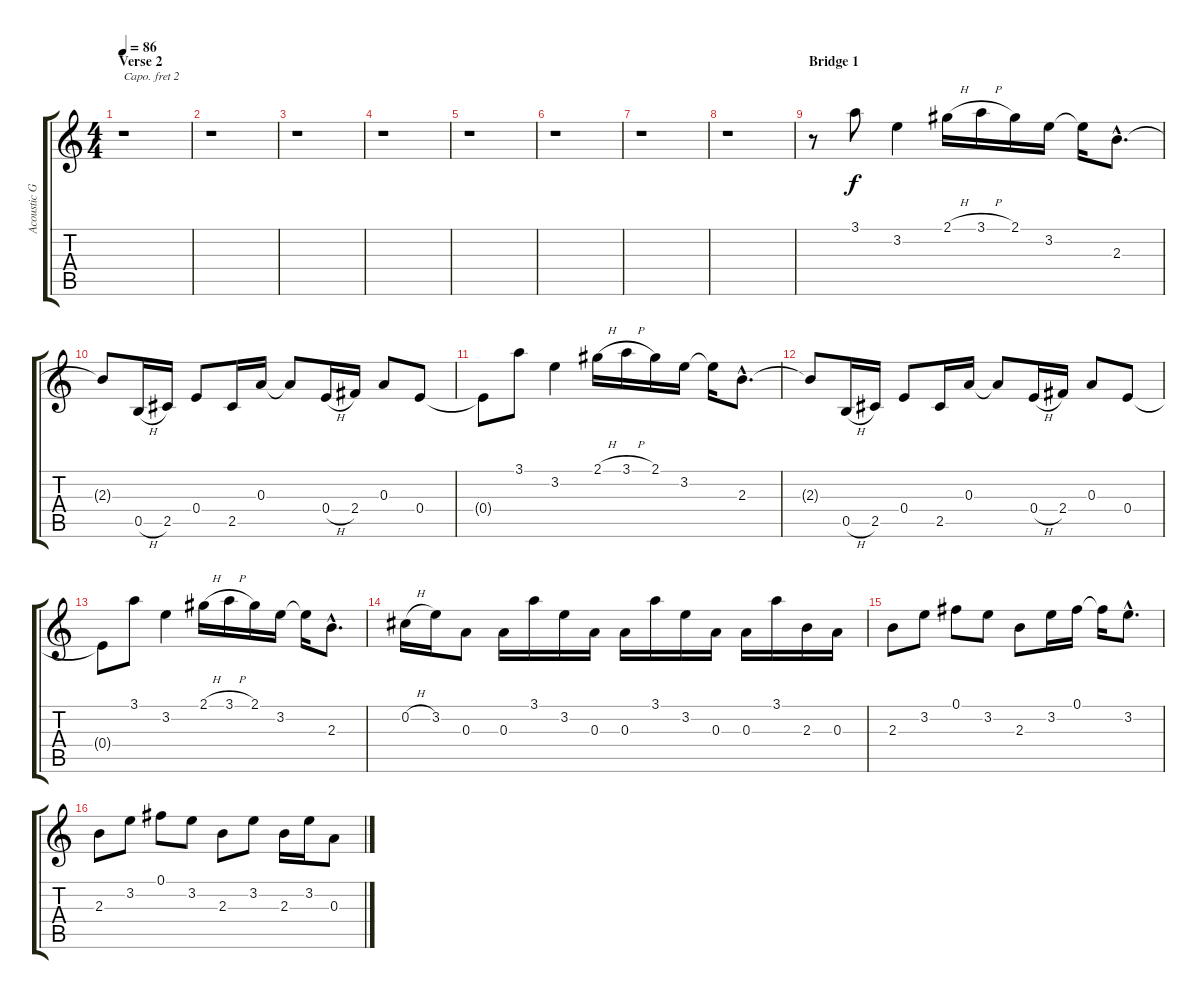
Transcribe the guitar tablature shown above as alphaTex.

\track ("Acoustic Guitar 1" "Acoustic G") {instrument acousticguitarsteel}
\staff {score tabs}
\capo 2
\tuning (E4 B3 G3 D3 A2 E2) {hide}
\ts (4 4)
\section ("" "Verse 2")
\tempo 86
\clef g2
\ks c
r.1{dy f} |
r.1 |
r.1 |
r.1 |
r.1 |
r.1 |
r.1 |
r.1 |
\section ("" "Bridge 1")
r.8 3.1.8 3.2.4 2.1{h}.16 3.1{h}.16 2.1.16 3.2.16 3.2{t}.16 2.3{hac}.8{d} |
2.3{t}.8 0.5{h}.16 2.5.16 0.4.8 2.5.16 0.3.16 0.3{t}.8 0.4{h}.16 2.4.16 0.3.8 0.4.8 |
0.4{t}.8 3.1.8 3.2.4 2.1{h}.16 3.1{h}.16 2.1.16 3.2.16 3.2{t}.16 2.3{hac}.8{d} |
2.3{t}.8 0.5{h}.16 2.5.16 0.4.8 2.5.16 0.3.16 0.3{t}.8 0.4{h}.16 2.4.16 0.3.8 0.4.8 |
0.4{t}.8 3.1.8 3.2.4 2.1{h}.16 3.1{h}.16 2.1.16 3.2.16 3.2{t}.16 2.3{hac}.8{d} |
0.2{h}.16 3.2.16 0.3.8 0.3.16 3.1.16 3.2.16 0.3.16 0.3.16 3.1.16 3.2.16 0.3.16 0.3.16 3.1.16 2.3.16 0.3.16 |
2.3.8 3.2.8 0.1.8 3.2.8 2.3.8 3.2.16 0.1.16 0.1{t}.16 3.2{hac}.8{d} |
2.3.8 3.2.8 0.1.8 3.2.8 2.3.8 3.2.8 2.3.16 3.2.16 0.3.8
